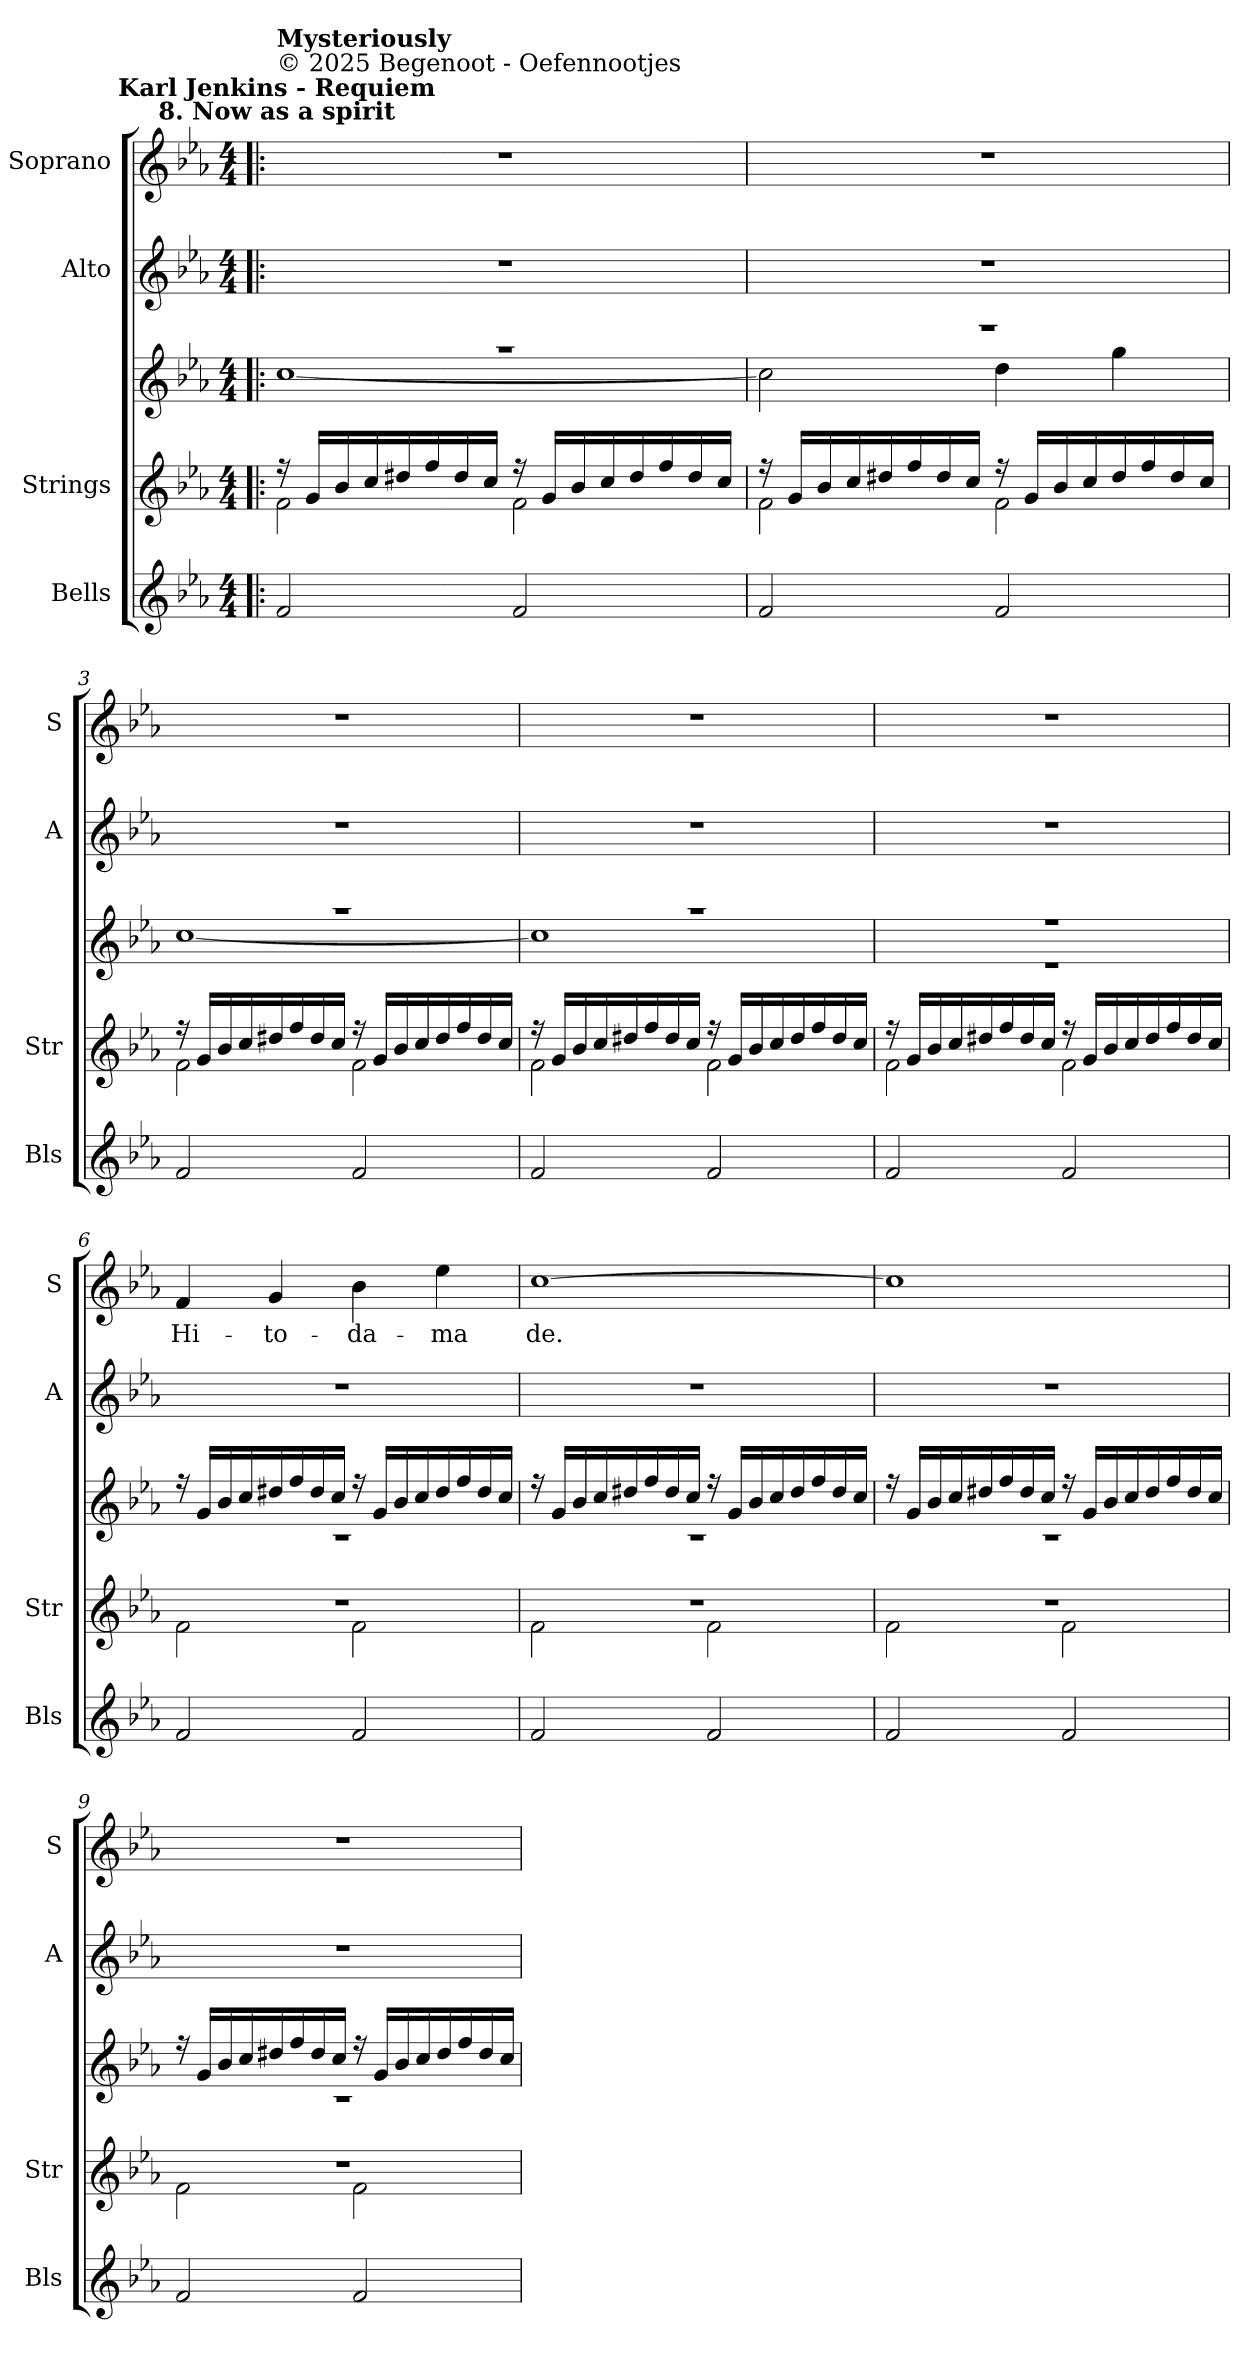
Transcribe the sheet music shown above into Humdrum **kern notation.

**kern	**kern	**kern	**kern	**kern	**text
*part4	*part3	*part3	*part2	*part1	*part1
*staff5	*staff4	*staff3	*staff2	*staff1	*staff1
*I"Bells	*I"Strings	*	*I"Alto	*I"Soprano	*
*I'Bls	*I'Str	*	*I'A	*I'S	*
*clefG2	*clefG2	*clefG2	*clefG2	*clefG2	*
*k[b-e-a-]	*k[b-e-a-]	*k[b-e-a-]	*k[b-e-a-]	*k[b-e-a-]	*
*E-:	*E-:	*E-:	*E-:	*E-:	*
*M4/4	*M4/4	*M4/4	*M4/4	*M4/4	*
*MM96	*MM96	*MM96	*MM96	*MM96	*
=1!|:	=1!|:	=1!|:	=1!|:	=1!|:	=1!|:
*	*^	*^	*	*	*
!	!	!	!	!	!	!LO:TX:a:B:cj:t=Karl Jenkins - Requiem\n8. Now as a spirit	!
!	!	!	!	!	!	!LO:TX:a:t=© 2025 Begenoot  -  Oefennootjes	!
!	!	!	!	!	!	!LO:TX:a:B:t=Mysteriously	!
2f	16r	2f\	1r	[1cc\	1r	1r	.
.	16g/LL	.	.	.	.	.	.
.	16b-/	.	.	.	.	.	.
.	16cc/	.	.	.	.	.	.
.	16dd#X/	.	.	.	.	.	.
.	16ff/	.	.	.	.	.	.
.	16dd#/	.	.	.	.	.	.
.	16cc/JJ	.	.	.	.	.	.
2f	16r	2f\	.	.	.	.	.
.	16g/LL	.	.	.	.	.	.
.	16b-/	.	.	.	.	.	.
.	16cc/	.	.	.	.	.	.
.	16dd#/	.	.	.	.	.	.
.	16ff/	.	.	.	.	.	.
.	16dd#/	.	.	.	.	.	.
.	16cc/JJ	.	.	.	.	.	.
=2	=2	=2	=2	=2	=2	=2	=2
2f	16r	2f\	1r	2cc\]	1r	1r	.
.	16g/LL	.	.	.	.	.	.
.	16b-/	.	.	.	.	.	.
.	16cc/	.	.	.	.	.	.
.	16dd#X/	.	.	.	.	.	.
.	16ff/	.	.	.	.	.	.
.	16dd#/	.	.	.	.	.	.
.	16cc/JJ	.	.	.	.	.	.
2f	16r	2f\	.	4dd\	.	.	.
.	16g/LL	.	.	.	.	.	.
.	16b-/	.	.	.	.	.	.
.	16cc/	.	.	.	.	.	.
.	16dd#/	.	.	4gg\	.	.	.
.	16ff/	.	.	.	.	.	.
.	16dd#/	.	.	.	.	.	.
.	16cc/JJ	.	.	.	.	.	.
!!LO:LB:g=z
=3	=3	=3	=3	=3	=3	=3	=3
2f	16r	2f\	1r	[1cc\	1r	1r	.
.	16g/LL	.	.	.	.	.	.
.	16b-/	.	.	.	.	.	.
.	16cc/	.	.	.	.	.	.
.	16dd#X/	.	.	.	.	.	.
.	16ff/	.	.	.	.	.	.
.	16dd#/	.	.	.	.	.	.
.	16cc/JJ	.	.	.	.	.	.
2f	16r	2f\	.	.	.	.	.
.	16g/LL	.	.	.	.	.	.
.	16b-/	.	.	.	.	.	.
.	16cc/	.	.	.	.	.	.
.	16dd#/	.	.	.	.	.	.
.	16ff/	.	.	.	.	.	.
.	16dd#/	.	.	.	.	.	.
.	16cc/JJ	.	.	.	.	.	.
=4	=4	=4	=4	=4	=4	=4	=4
2f	16r	2f\	1r	1cc\]	1r	1r	.
.	16g/LL	.	.	.	.	.	.
.	16b-/	.	.	.	.	.	.
.	16cc/	.	.	.	.	.	.
.	16dd#X/	.	.	.	.	.	.
.	16ff/	.	.	.	.	.	.
.	16dd#/	.	.	.	.	.	.
.	16cc/JJ	.	.	.	.	.	.
2f	16r	2f\	.	.	.	.	.
.	16g/LL	.	.	.	.	.	.
.	16b-/	.	.	.	.	.	.
.	16cc/	.	.	.	.	.	.
.	16dd#/	.	.	.	.	.	.
.	16ff/	.	.	.	.	.	.
.	16dd#/	.	.	.	.	.	.
.	16cc/JJ	.	.	.	.	.	.
=5	=5	=5	=5	=5	=5	=5	=5
2f	16r	2f\	1r	1r	1r	1r	.
.	16g/LL	.	.	.	.	.	.
.	16b-/	.	.	.	.	.	.
.	16cc/	.	.	.	.	.	.
.	16dd#X/	.	.	.	.	.	.
.	16ff/	.	.	.	.	.	.
.	16dd#/	.	.	.	.	.	.
.	16cc/JJ	.	.	.	.	.	.
2f	16r	2f\	.	.	.	.	.
.	16g/LL	.	.	.	.	.	.
.	16b-/	.	.	.	.	.	.
.	16cc/	.	.	.	.	.	.
.	16dd#/	.	.	.	.	.	.
.	16ff/	.	.	.	.	.	.
.	16dd#/	.	.	.	.	.	.
.	16cc/JJ	.	.	.	.	.	.
!!LO:LB:g=z
=6	=6	=6	=6	=6	=6	=6	=6
!	!	!	!	!	!	!	!LO:LY:b
2f	1r	2f\	16r	1r	1r	4f	Hi-
.	.	.	16g/LL	.	.	.	.
.	.	.	16b-/	.	.	.	.
.	.	.	16cc/	.	.	.	.
!	!	!	!	!	!	!	!LO:LY:b
.	.	.	16dd#X/	.	.	4g	-to-
.	.	.	16ff/	.	.	.	.
.	.	.	16dd#/	.	.	.	.
.	.	.	16cc/JJ	.	.	.	.
!	!	!	!	!	!	!	!LO:LY:b
2f	.	2f\	16r	.	.	4b-	-da-
.	.	.	16g/LL	.	.	.	.
.	.	.	16b-/	.	.	.	.
.	.	.	16cc/	.	.	.	.
!	!	!	!	!	!	!	!LO:LY:b
.	.	.	16dd#/	.	.	4ee-	-ma
.	.	.	16ff/	.	.	.	.
.	.	.	16dd#/	.	.	.	.
.	.	.	16cc/JJ	.	.	.	.
=7	=7	=7	=7	=7	=7	=7	=7
!	!	!	!	!	!	!	!LO:LY:b
2f	1r	2f\	16r	1r	1r	[1cc	de.
.	.	.	16g/LL	.	.	.	.
.	.	.	16b-/	.	.	.	.
.	.	.	16cc/	.	.	.	.
.	.	.	16dd#X/	.	.	.	.
.	.	.	16ff/	.	.	.	.
.	.	.	16dd#/	.	.	.	.
.	.	.	16cc/JJ	.	.	.	.
2f	.	2f\	16r	.	.	.	.
.	.	.	16g/LL	.	.	.	.
.	.	.	16b-/	.	.	.	.
.	.	.	16cc/	.	.	.	.
.	.	.	16dd#/	.	.	.	.
.	.	.	16ff/	.	.	.	.
.	.	.	16dd#/	.	.	.	.
.	.	.	16cc/JJ	.	.	.	.
=8	=8	=8	=8	=8	=8	=8	=8
2f	1r	2f\	16r	1r	1r	1cc]	.
.	.	.	16g/LL	.	.	.	.
.	.	.	16b-/	.	.	.	.
.	.	.	16cc/	.	.	.	.
.	.	.	16dd#X/	.	.	.	.
.	.	.	16ff/	.	.	.	.
.	.	.	16dd#/	.	.	.	.
.	.	.	16cc/JJ	.	.	.	.
2f	.	2f\	16r	.	.	.	.
.	.	.	16g/LL	.	.	.	.
.	.	.	16b-/	.	.	.	.
.	.	.	16cc/	.	.	.	.
.	.	.	16dd#/	.	.	.	.
.	.	.	16ff/	.	.	.	.
.	.	.	16dd#/	.	.	.	.
.	.	.	16cc/JJ	.	.	.	.
!!LO:LB:g=z
=9	=9	=9	=9	=9	=9	=9	=9
2f	1r	2f\	16r	1r	1r	1r	.
.	.	.	16g/LL	.	.	.	.
.	.	.	16b-/	.	.	.	.
.	.	.	16cc/	.	.	.	.
.	.	.	16dd#X/	.	.	.	.
.	.	.	16ff/	.	.	.	.
.	.	.	16dd#/	.	.	.	.
.	.	.	16cc/JJ	.	.	.	.
2f	.	2f\	16r	.	.	.	.
.	.	.	16g/LL	.	.	.	.
.	.	.	16b-/	.	.	.	.
.	.	.	16cc/	.	.	.	.
.	.	.	16dd#/	.	.	.	.
.	.	.	16ff/	.	.	.	.
.	.	.	16dd#/	.	.	.	.
.	.	.	16cc/JJ	.	.	.	.
*	*v	*v	*	*	*	*	*
*	*	*v	*v	*	*	*
=	=	=	=	=	=
*-	*-	*-	*-	*-	*-
